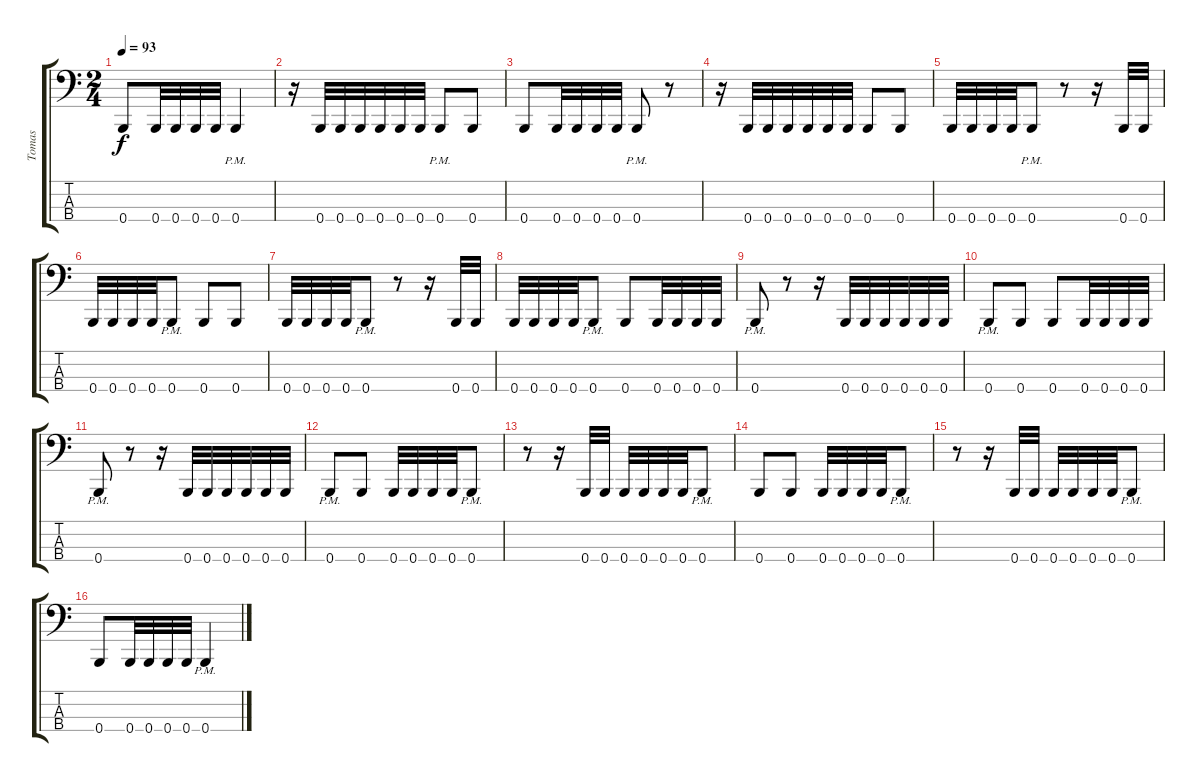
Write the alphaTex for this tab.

\track ("Tomas" "Tomas") {instrument electricbasspick}
\staff {score tabs}
\tuning (E2 B1 Gb1 B0) {hide}
\ts (2 4)
\tempo 93
\clef f4
\ks c
0.4.8{dy f} 0.4.32 0.4.32 0.4.32 0.4.32 0.4{pm}.4 |
r.16 0.4.32 0.4.32 0.4.32 0.4.32 0.4.32 0.4.32 0.4{pm}.8 0.4.8 |
0.4.8 0.4.32 0.4.32 0.4.32 0.4.32 0.4{pm}.8 r.8 |
r.16 0.4.32 0.4.32 0.4.32 0.4.32 0.4.32 0.4.32 0.4.8 0.4.8 |
0.4.32 0.4.32 0.4.32 0.4.32 0.4{pm}.8 r.8 r.16 0.4.32 0.4.32 |
0.4.32 0.4.32 0.4.32 0.4.32 0.4{pm}.8 0.4.8 0.4.8 |
0.4.32 0.4.32 0.4.32 0.4.32 0.4{pm}.8 r.8 r.16 0.4.32 0.4.32 |
0.4.32 0.4.32 0.4.32 0.4.32 0.4{pm}.8 0.4.8 0.4.32 0.4.32 0.4.32 0.4.32 |
0.4{pm}.8 r.8 r.16 0.4.32 0.4.32 0.4.32 0.4.32 0.4.32 0.4.32 |
0.4{pm}.8 0.4.8 0.4.8 0.4.32 0.4.32 0.4.32 0.4.32 |
0.4{pm}.8 r.8 r.16 0.4.32 0.4.32 0.4.32 0.4.32 0.4.32 0.4.32 |
0.4{pm}.8 0.4.8 0.4.32 0.4.32 0.4.32 0.4.32 0.4{pm}.8 |
r.8 r.16 0.4.32 0.4.32 0.4.32 0.4.32 0.4.32 0.4.32 0.4{pm}.8 |
0.4.8 0.4.8 0.4.32 0.4.32 0.4.32 0.4.32 0.4{pm}.8 |
r.8 r.16 0.4.32 0.4.32 0.4.32 0.4.32 0.4.32 0.4.32 0.4{pm}.8 |
0.4.8 0.4.32 0.4.32 0.4.32 0.4.32 0.4{pm}.4
